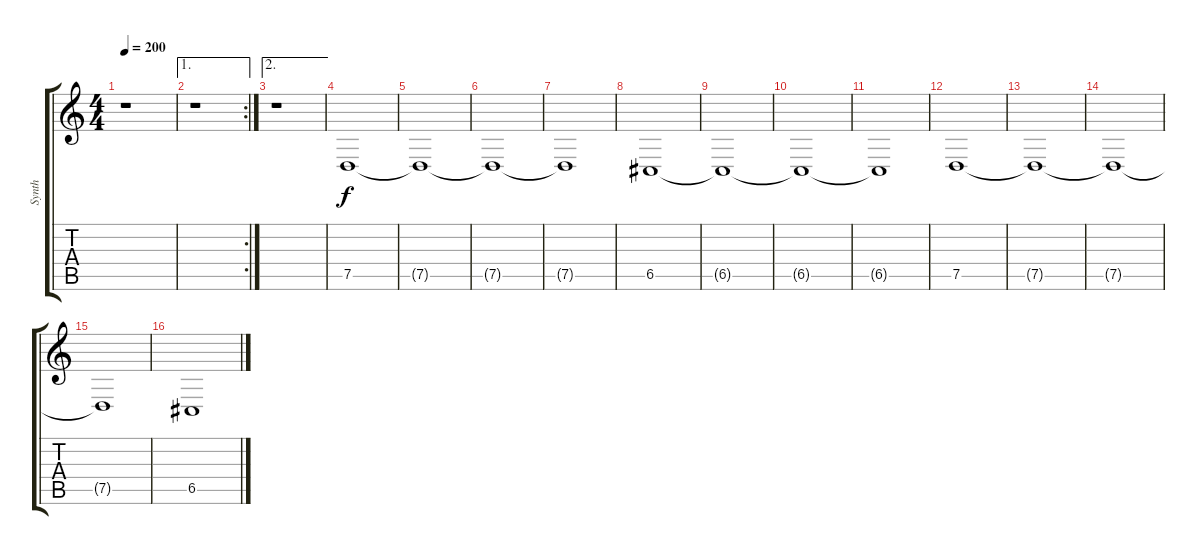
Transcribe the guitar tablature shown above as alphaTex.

\track ("Synth" "Synth") {instrument churchorgan}
\staff {score tabs}
\tuning (D4 A3 F3 C3 G2 D2) {hide}
\ts (4 4)
\tempo 200
\clef g2
\ks c
r.1{dy f} |
\ae 1
\rc 2
r.1 |
\ae 2
r.1 |
7.5.1 |
7.5{t}.1 |
7.5{t}.1 |
7.5{t}.1 |
6.5.1 |
6.5{t}.1 |
6.5{t}.1 |
6.5{t}.1 |
7.5.1 |
7.5{t}.1 |
7.5{t}.1 |
7.5{t}.1 |
6.5.1
